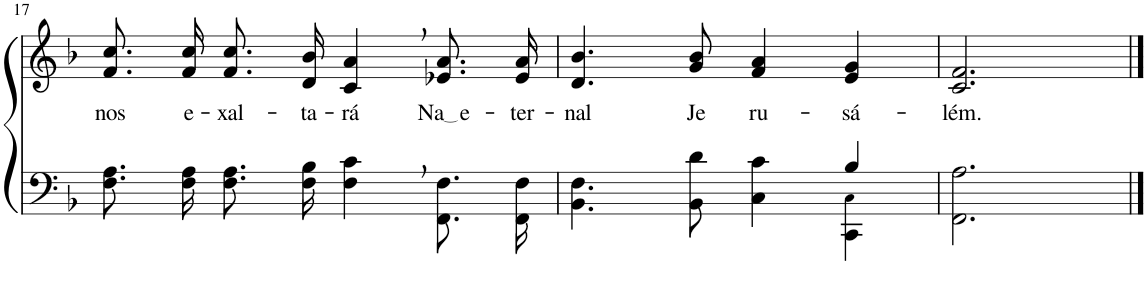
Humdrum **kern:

**kern	**kern	**text
*part2	*part1	*part1
*staff2	*staff1	*staff1
*I"Parte III e IV	*I"Parte I e II	*
!!LO:PB:g=z
*clefF4	*clefG2	*
*Trd-1c-2	*Trd-1c-2	*
*k[b-]	*k[b-]	*
*M4/4	*M4/4	*
=17	=17	=17
!	!	!LO:LY:b
8.F\ 8.A\L	8.f/ 8.cc/L	nos
!	!	!LO:LY:b
16F\ 16A\Jk	16f/ 16cc/Jk	e-
!	!	!LO:LY:b
8.F\ 8.A\L	8.f/ 8.cc/L	-xal-
!	!	!LO:LY:b
16F\ 16B-\Jk	16d/ 16b-/Jk	-ta-
!	!	!LO:LY:b
4F\, 4c\,	4c/, 4a/,	-rá
!	!	!LO:LY:b
8.FF/ 8.F/L	8.e-X/ 8.a/L	Na e
!	!	!LO:LY:b
16FF/ 16F/Jk	16e-/ 16a/Jk	-ter-
=18	=18	=18
*^	*	*
!	!	!	!LO:LY:b
2.ryy	4.BB-\ 4.F\	4.d/ 4.b-/	-nal
!	!	!	!LO:LY:b
.	8BB-\ 8d\	8g/ 8b-/	Je
!	!	!	!LO:LY:b
.	4C\ 4c\	4f/ 4a/	ru-
!	!	!	!LO:LY:b
4B-/	4CC\ 4C!\	4e/ 4g/	-sá-
=19	=19	=19	=19
!	!	!	!LO:LY:b
*v	*v	*	*
2.FF\ 2.A\	2.c/ 2.f/	-lém.
==	==	==
*-	*-	*-
